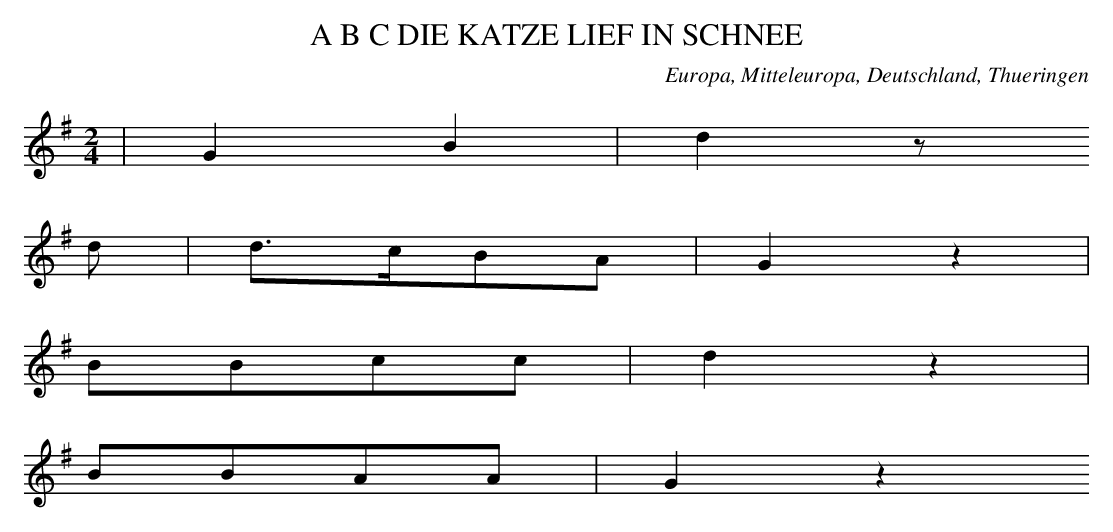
X:1
T: A B C DIE KATZE LIEF IN SCHNEE
O: Europa, Mitteleuropa, Deutschland, Thueringen
M: 2/4
L: 1/16
K: G
 | G4B4 | d4z2
d2 | d3cB2A2 | G4z4 |
B2B2c2c2 | d4z4 |
B2B2A2A2 | G4z4
